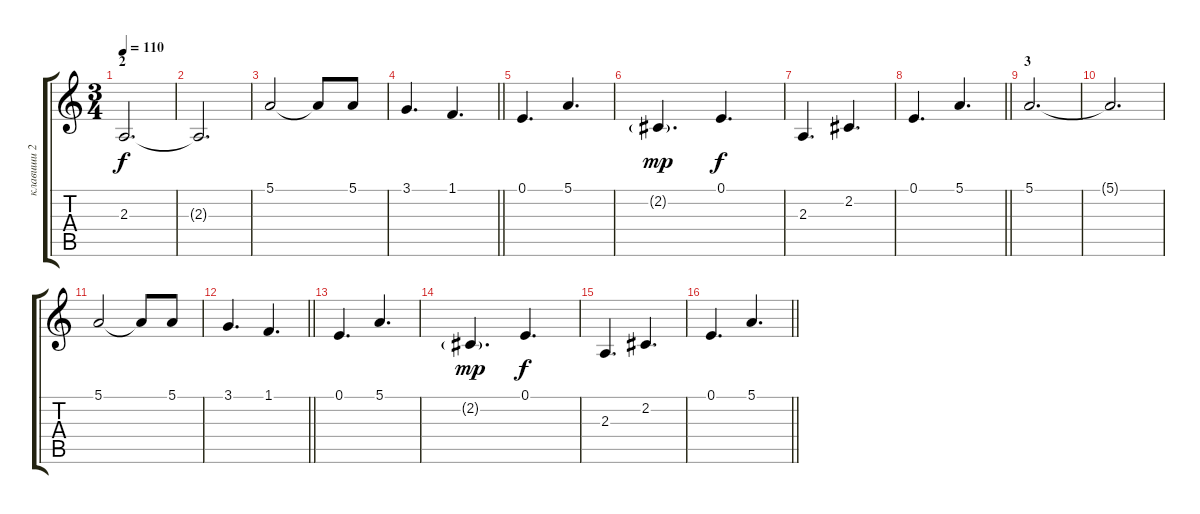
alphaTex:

\track ("клавиши 2" "клавиши 2") {instrument pad1newage}
\staff {score tabs}
\tuning (E4 B3 G3 D3 A2 E2) {hide}
\ts (3 4)
\section ("" "2")
\tempo 110
\clef g2
\ks c
2.3.2{d dy f instrument pad2warm} |
2.3{t}.2{d} |
5.1.2{instrument pad1newage} 5.1{t}.8 5.1.8 |
\barLineRight lightlight
3.1.4{d} 1.1.4{d} |
0.1.4{d} 5.1.4{d} |
2.2{g}.4{d dy mp} 0.1.4{d dy f} |
2.3.4{d} 2.2.4{d} |
\barLineRight lightlight
0.1.4{d} 5.1.4{d} |
\section ("" "3")
5.1.2{d instrument pad2warm} |
5.1{t}.2{d} |
5.1.2{instrument pad1newage} 5.1{t}.8 5.1.8 |
\barLineRight lightlight
3.1.4{d} 1.1.4{d} |
0.1.4{d} 5.1.4{d} |
2.2{g}.4{d dy mp} 0.1.4{d dy f} |
2.3.4{d} 2.2.4{d} |
\barLineRight lightlight
0.1.4{d} 5.1.4{d}
